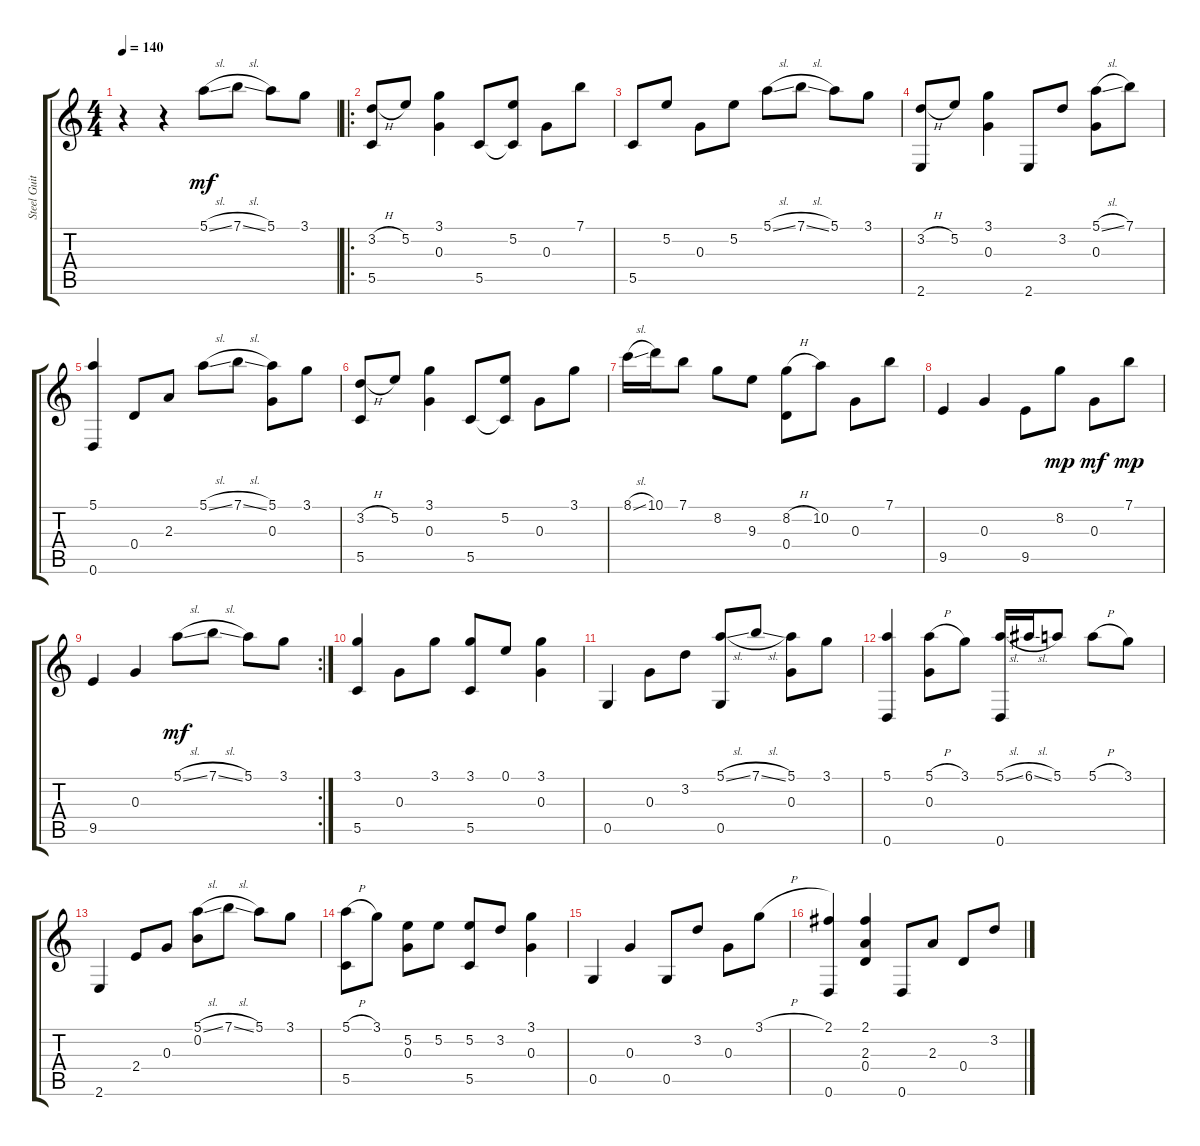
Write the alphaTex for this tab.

\track ("Steel Guitar" "Steel Guit") {instrument acousticguitarsteel}
\staff {score tabs}
\tuning (E4 B3 G3 D3 G2 D2) {hide}
\ts (4 4)
\tempo 140
\clef g2
\ks c
r.4{dy mf instrument acousticguitarsteel} r.4 5.1{sl}.8 7.1{sl}.8 5.1.8 3.1.8 |
\ro
(3.2{h} 5.5).8 5.2.8 (3.1 0.3).4 5.5.8 (5.2 5.5{t}).8 0.3.8 7.1.8 |
5.5.8 5.2.8 0.3.8 5.2.8 5.1{sl}.8 7.1{sl}.8 5.1.8 3.1.8 |
(3.2{h} 2.6).8 5.2.8 (3.1 0.3).4 2.6.8 3.2.8 (5.1{sl} 0.3).8 7.1.8 |
(5.1 0.6).4 0.4.8 2.3.8 5.1{sl}.8 7.1{sl}.8 (5.1 0.3).8 3.1.8 |
(3.2{h} 5.5).8 5.2.8 (3.1 0.3).4 5.5.8 (5.2 5.5{t}).8 0.3.8 3.1.8 |
8.1{sl}.16 10.1.16 7.1.8 8.2.8 9.3.8 (8.2{h} 0.4).8 10.2.8 0.3.8 7.1.8 |
9.5.4 0.3.4 9.5.8 8.2.8{dy mp} 0.3.8{dy mf} 7.1.8{dy mp} |
\rc 2
9.5.4 0.3.4 5.1{sl}.8{dy mf} 7.1{sl}.8 5.1.8 3.1.8 |
(3.1 5.5).4 0.3.8 3.1.8 (3.1 5.5).8 0.1.8 (3.1 0.3).4 |
0.5.4 0.3.8 3.2.8 (5.1{sl} 0.5).8 7.1{sl}.8 (5.1 0.3).8 3.1.8 |
(5.1 0.6).4 (5.1{h} 0.3).8 3.1.8 (5.1{sl} 0.6).16 6.1{sl}.16 5.1.8 5.1{h}.8 3.1.8 |
2.6.4 2.4.8 0.3.8 (5.1{sl} 0.2).8 7.1{sl}.8 5.1.8 3.1.8 |
(5.1{h} 5.5).8 3.1.8 (5.2 0.3).8 5.2.8 (5.2 5.5).8 3.2.8 (3.1 0.3).4 |
0.5.4 0.3.4 0.5.8 3.2.8 0.3.8 3.1{h}.8 |
(2.1 0.6).4 (2.1 2.3 0.4).4 0.6.8 2.3.8 0.4.8 3.2.8
